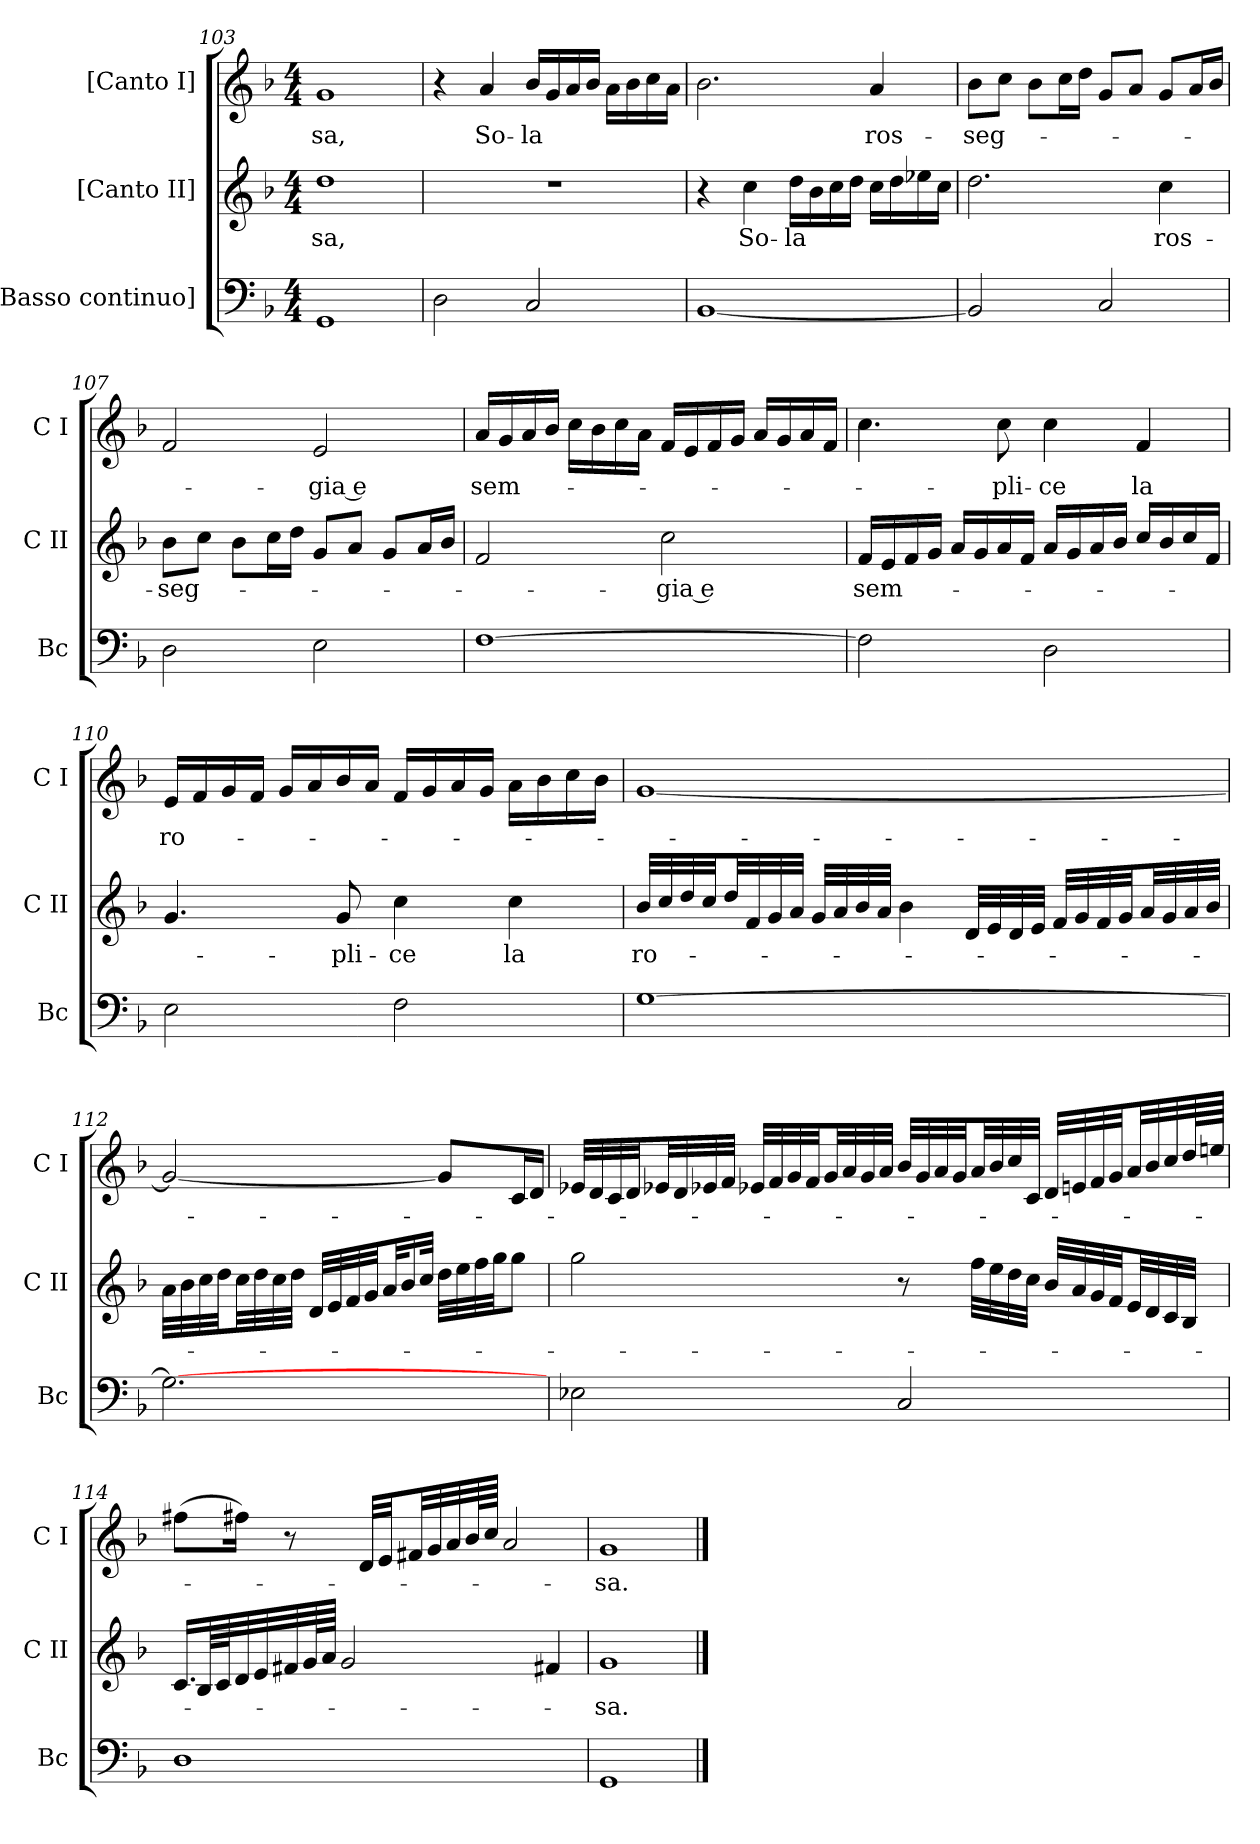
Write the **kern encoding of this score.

**kern	**kern	**text	**kern	**text
*part3	*part2	*part2	*part1	*part1
*staff3	*staff2	*staff2	*staff1	*staff1
*I"[Basso continuo]	*I"[Canto II]	*	*I"[Canto I]	*
*I'Bc	*I'C II	*	*I'C I	*
*clefF4	*clefG2	*	*clefG2	*
*k[b-]	*k[b-]	*	*k[b-]	*
*F:	*F:	*	*F:	*
*M4/4	*M4/4	*	*M4/4	*
=103	=103	=103	=103	=103
1GG	1dd	-sa,	1g	-sa,
=104	=104	=104	=104	=104
2D	1r	.	4r	.
.	.	.	4a	So-
2C	.	.	16b-LL	-la
.	.	.	16g	.
.	.	.	16a	.
.	.	.	16b-JJ	.
.	.	.	16aLL	.
.	.	.	16b-	.
.	.	.	16cc	.
.	.	.	16aJJ	.
=105	=105	=105	=105	=105
[1BB-	4r	.	2.b-	.
.	4cc	So-	.	.
.	16ddLL	-la	.	.
.	16b-	.	.	.
.	16cc	.	.	.
.	16ddJJ	.	.	.
.	16ccLL	.	4a	ros-
.	16dd	.	.	.
.	16ee-X	.	.	.
.	16ccJJ	.	.	.
=106	=106	=106	=106	=106
2BB-]	2.dd	.	8b-L	-seg-
.	.	.	8ccJ	.
.	.	.	8b-L	.
.	.	.	16ccL	.
.	.	.	16ddJJ	.
2C	.	.	8gL	.
.	.	.	8aJ	.
.	4cc	ros-	8gL	.
.	.	.	16aL	.
.	.	.	16b-JJ	.
=107	=107	=107	=107	=107
2D	8b-L	-seg-	2f	.
.	8ccJ	.	.	.
.	8b-L	.	.	.
.	16ccL	.	.	.
.	16ddJJ	.	.	.
2E	8gL	.	2e	-gia e
.	8aJ	.	.	.
.	8gL	.	.	.
.	16aL	.	.	.
.	16b-JJ	.	.	.
=108	=108	=108	=108	=108
[1F	2f	.	16aLL	sem-
.	.	.	16g	.
.	.	.	16a	.
.	.	.	16b-JJ	.
.	.	.	16ccLL	.
.	.	.	16b-	.
.	.	.	16cc	.
.	.	.	16aJJ	.
.	2cc	-gia e	16fLL	.
.	.	.	16e	.
.	.	.	16f	.
.	.	.	16gJJ	.
.	.	.	16aLL	.
.	.	.	16g	.
.	.	.	16a	.
.	.	.	16fJJ	.
=109	=109	=109	=109	=109
2F]	16fLL	sem-	4.cc	.
.	16e	.	.	.
.	16f	.	.	.
.	16gJJ	.	.	.
.	16aLL	.	.	.
.	16g	.	.	.
.	16a	.	8cc	-pli-
.	16fJJ	.	.	.
2D	16aLL	.	4cc	-ce
.	16g	.	.	.
.	16a	.	.	.
.	16b-JJ	.	.	.
.	16ccLL	.	4f	la
.	16b-	.	.	.
.	16cc	.	.	.
.	16fJJ	.	.	.
=110	=110	=110	=110	=110
2E	4.g	.	16eLL	ro-
.	.	.	16f	.
.	.	.	16g	.
.	.	.	16fJJ	.
.	.	.	16gLL	.
.	.	.	16a	.
.	8g	-pli-	16b-	.
.	.	.	16aJJ	.
2F	4cc	-ce	16fLL	.
.	.	.	16g	.
.	.	.	16a	.
.	.	.	16gJJ	.
.	4cc	la	16aLL	.
.	.	.	16b-	.
.	.	.	16cc	.
.	.	.	16b-JJ	.
=111	=111	=111	=111	=111
[1G	32b-LLL	ro-	[1g	.
.	32cc	.	.	.
.	32dd	.	.	.
.	32ccJJ	.	.	.
.	32ddLL	.	.	.
.	32f	.	.	.
.	32g	.	.	.
.	32aJJJ	.	.	.
.	32gLLL	.	.	.
.	32a	.	.	.
.	32b-	.	.	.
.	32aJJJ	.	.	.
.	4b-	.	.	.
.	32dLLL	.	.	.
.	32e	.	.	.
.	32d	.	.	.
.	32eJJJ	.	.	.
.	32fLLL	.	.	.
.	32g	.	.	.
.	32f	.	.	.
.	32gJJ	.	.	.
.	32aLL	.	.	.
.	32g	.	.	.
.	32a	.	.	.
.	32b-JJJ	.	.	.
=112	=112	=112	=112	=112
2.G_	32aLLL	.	2g_	.
.	32b-	.	.	.
.	32cc	.	.	.
.	32ddJJ	.	.	.
.	32ccLL	.	.	.
.	32dd	.	.	.
.	32cc	.	.	.
.	32ddJJJ	.	.	.
.	32dLLL	.	.	.
.	32e	.	.	.
.	32f	.	.	.
.	32gJJ	.	.	.
.	32aKL	.	.	.
.	16b-	.	.	.
.	32ccJJk	.	.	.
.	32ddLLL	.	8gL]	.
.	32ee	.	.	.
.	32ff	.	.	.
.	32ggJJ	.	.	.
.	8ggJ	.	16cL	.
.	.	.	16dJJ	.
=113	=113	=113	=113	=113
2E-X	2gg	.	32e-XLLL	.
.	.	.	32d	.
.	.	.	32c	.
.	.	.	32dJJ	.
.	.	.	32e-XLL	.
.	.	.	32d	.
.	.	.	32e-X	.
.	.	.	32fJJJ	.
.	.	.	32e-XLLL	.
.	.	.	32f	.
.	.	.	32g	.
.	.	.	32fJJ	.
.	.	.	32gLL	.
.	.	.	32a	.
.	.	.	32g	.
.	.	.	32aJJJ	.
2C	8r	.	32b-LLL	.
.	.	.	32g	.
.	.	.	32a	.
.	.	.	32gJJ	.
.	32ffLLL	.	32aLL	.
.	32ee	.	32b-	.
.	32dd	.	32cc	.
.	32ccJJJ	.	32cJJJ	.
.	32b-LLL	.	32dLLL	.
.	32a	.	32en	.
.	32g	.	32f	.
.	32fJJ	.	32gJJ	.
.	32eLL	.	32aLL	.
.	32d	.	32b-	.
.	32c	.	32cc	.
.	32B-JJJ	.	64ddL	.
.	.	.	64eenJJJJ	.
=114	=114	=114	=114	=114
1D	16.cLL	.	(8ff#XL	.
.	64B-LL	.	.	.
.	64cJ	.	.	.
.	32d	.	16ff#XJk)	.
.	32e	.	.	.
.	32f#X	.	8r	.
.	64gL	.	.	.
.	64aJJJJ	.	.	.
.	2g	.	.	.
.	.	.	32dLLL	.
.	.	.	32eJJ	.
.	.	.	32f#XLL	.
.	.	.	32g	.
.	.	.	32a	.
.	.	.	64b-L	.
.	.	.	64ccJJJJ	.
.	.	.	2a	.
.	4f#X	.	.	.
=115	=115	=115	=115	=115
1GG	1g	-sa.	1g	-sa.
==	==	==	==	==
*-	*-	*-	*-	*-
